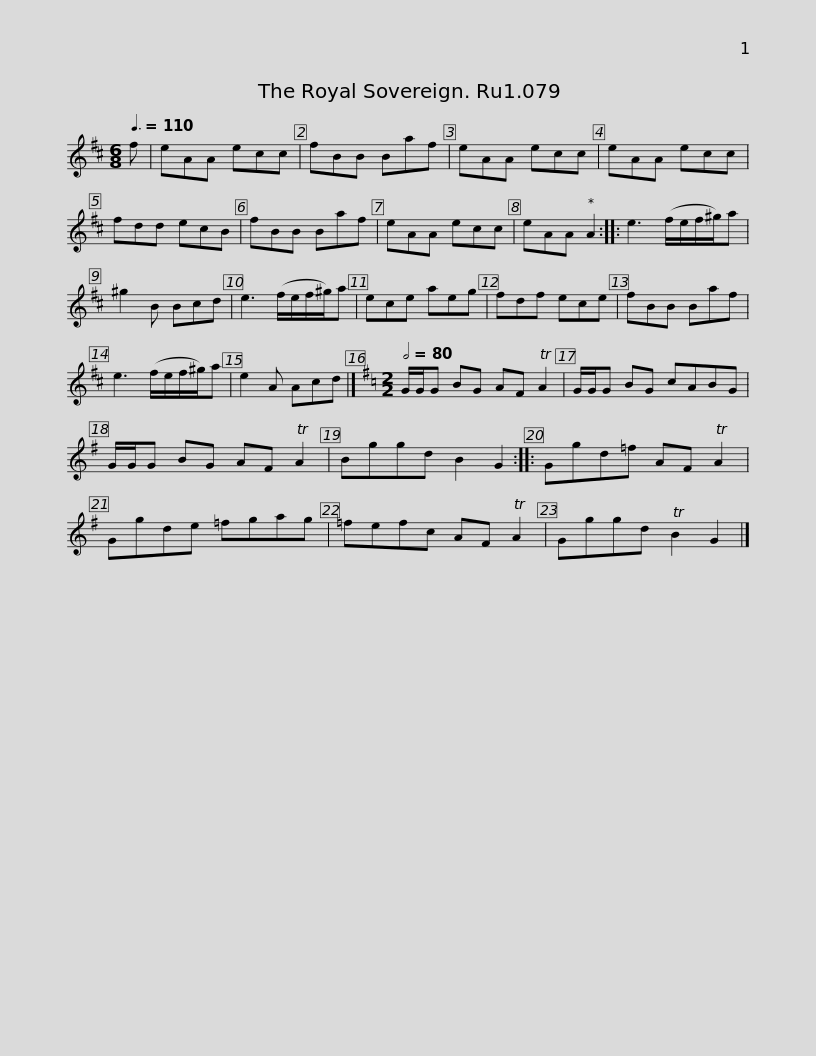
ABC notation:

X:1
L:1/8
Q:3/8=110
M:6/8
I:linebreak $
K:D
V:1 treble
V:1
 f | eAA ecc | fBB Baf | eAA ecc | eAA ecc | %5
 fdd ecB | fBB Baf | eAA ecc |$ eAA A2 :: e3 (f/e/f/^g/)a | %10
 ^g2 B Bcd | e3 (f/e/f/^g/)a | ece aeg | fdf ece | fBB Baf |$ %15
 e3 (f/e/f/^g/)a | e2 A Acd |][K:G][M:2/2][Q:1/2=80] G/G/G BG AF TA2 | G/G/G BG cABG | G/G/G BG AF TA2 |$ %20
 Bggd B2 G2 :: Ggd=f AF TA2 | Ggde =fgag | =fefc AF TA2 | Gggd TB2 G2 |] %25
